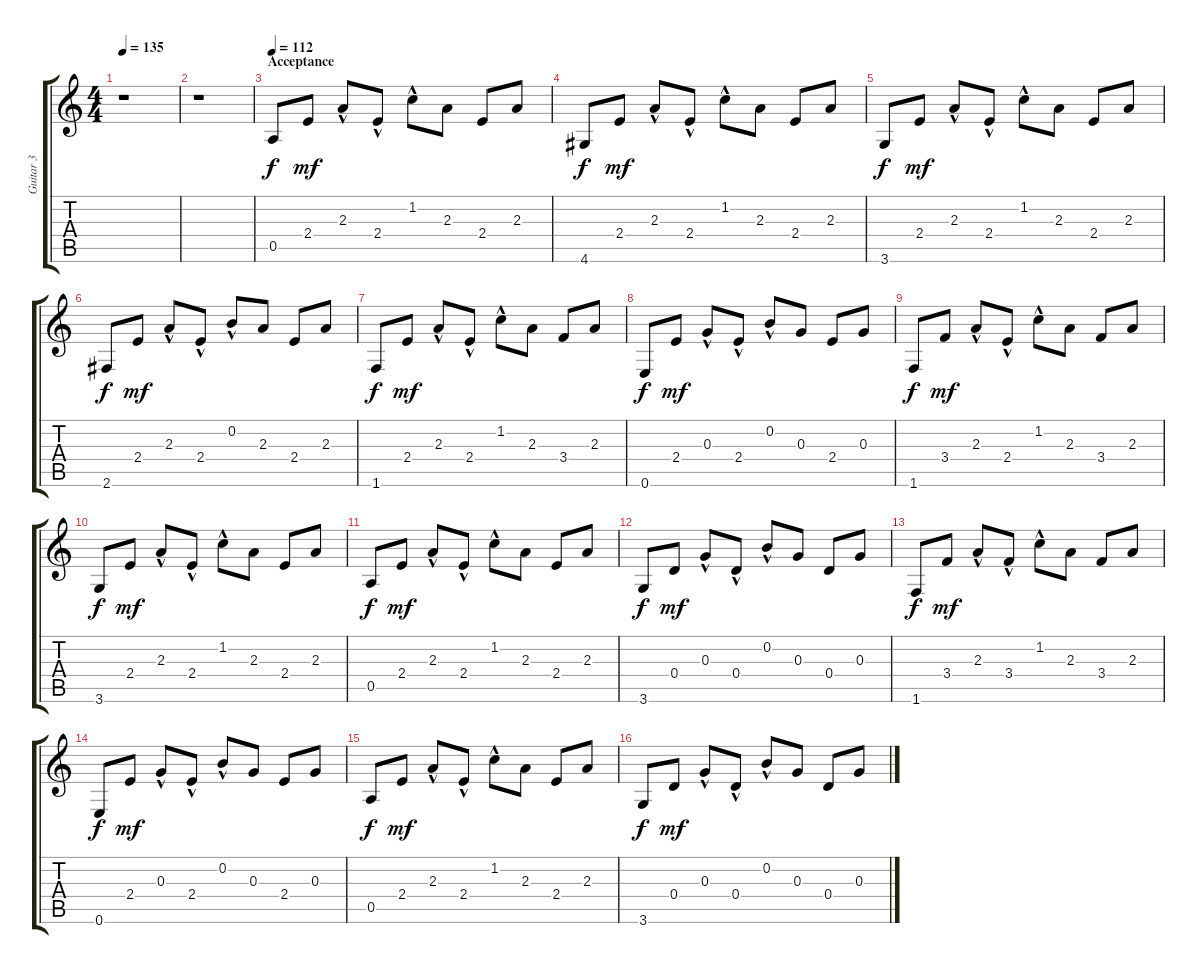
\track ("Guitar 3" "Guitar 3") {instrument overdrivenguitar}
\staff {score tabs}
\tuning (E4 B3 G3 D3 A2 E2) {hide}
\ts (4 4)
\tempo 135
\clef g2
\ks c
r.1{dy f} |
r.1 |
\section ("" "Acceptance  ")
\tempo 112
0.5.8{volume 12 instrument acousticguitarnylon} 2.4.8{dy mf} 2.3{hac}.8 2.4{hac}.8 1.2{hac}.8 2.3.8 2.4.8 2.3.8 |
4.6.8{dy f} 2.4.8{dy mf} 2.3{hac}.8 2.4{hac}.8 1.2{hac}.8 2.3.8 2.4.8 2.3.8 |
3.6.8{dy f} 2.4.8{dy mf} 2.3{hac}.8 2.4{hac}.8 1.2{hac}.8 2.3.8 2.4.8 2.3.8 |
2.6.8{dy f} 2.4.8{dy mf} 2.3{hac}.8 2.4{hac}.8 0.2{hac}.8 2.3.8 2.4.8 2.3.8 |
1.6.8{dy f} 2.4.8{dy mf} 2.3{hac}.8 2.4{hac}.8 1.2{hac}.8 2.3.8 3.4.8 2.3.8 |
0.6.8{dy f} 2.4.8{dy mf} 0.3{hac}.8 2.4{hac}.8 0.2{hac}.8 0.3.8 2.4.8 0.3.8 |
1.6.8{dy f} 3.4.8{dy mf} 2.3{hac}.8 2.4{hac}.8 1.2{hac}.8 2.3.8 3.4.8 2.3.8 |
3.6.8{dy f} 2.4.8{dy mf} 2.3{hac}.8 2.4{hac}.8 1.2{hac}.8 2.3.8 2.4.8 2.3.8 |
0.5.8{dy f} 2.4.8{dy mf} 2.3{hac}.8 2.4{hac}.8 1.2{hac}.8 2.3.8 2.4.8 2.3.8 |
3.6.8{dy f} 0.4.8{dy mf} 0.3{hac}.8 0.4{hac}.8 0.2{hac}.8 0.3.8 0.4.8 0.3.8 |
1.6.8{dy f} 3.4.8{dy mf} 2.3{hac}.8 3.4{hac}.8 1.2{hac}.8 2.3.8 3.4.8 2.3.8 |
0.6.8{dy f} 2.4.8{dy mf} 0.3{hac}.8 2.4{hac}.8 0.2{hac}.8 0.3.8 2.4.8 0.3.8 |
0.5.8{dy f} 2.4.8{dy mf} 2.3{hac}.8 2.4{hac}.8 1.2{hac}.8 2.3.8 2.4.8 2.3.8 |
3.6.8{dy f} 0.4.8{dy mf} 0.3{hac}.8 0.4{hac}.8 0.2{hac}.8 0.3.8 0.4.8 0.3.8
